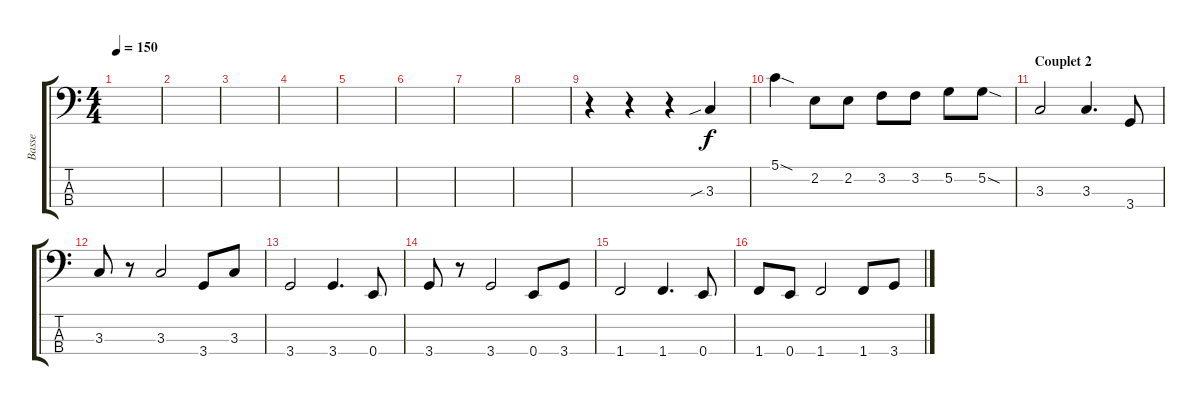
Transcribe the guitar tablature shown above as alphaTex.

\track ("Basse" "Basse") {instrument electricbassfinger}
\staff {score tabs}
\tuning (G2 D2 A1 E1) {hide}
\ts (4 4)
\tempo 150
\clef f4
\ks c
|
|
|
|
|
|
|
|
r.4 r.4 r.4 3.3{sib}.4 |
5.1{sod}.4 2.2.8 2.2.8 3.2.8 3.2.8 5.2.8 5.2{sod}.8 |
\section ("" "Couplet 2")
3.3.2 3.3.4{d} 3.4.8 |
3.3.8 r.8 3.3.2 3.4.8 3.3.8 |
3.4.2 3.4.4{d} 0.4.8 |
3.4.8 r.8 3.4.2 0.4.8 3.4.8 |
1.4.2 1.4.4{d} 0.4.8 |
1.4.8 0.4.8 1.4.2 1.4.8 3.4.8
